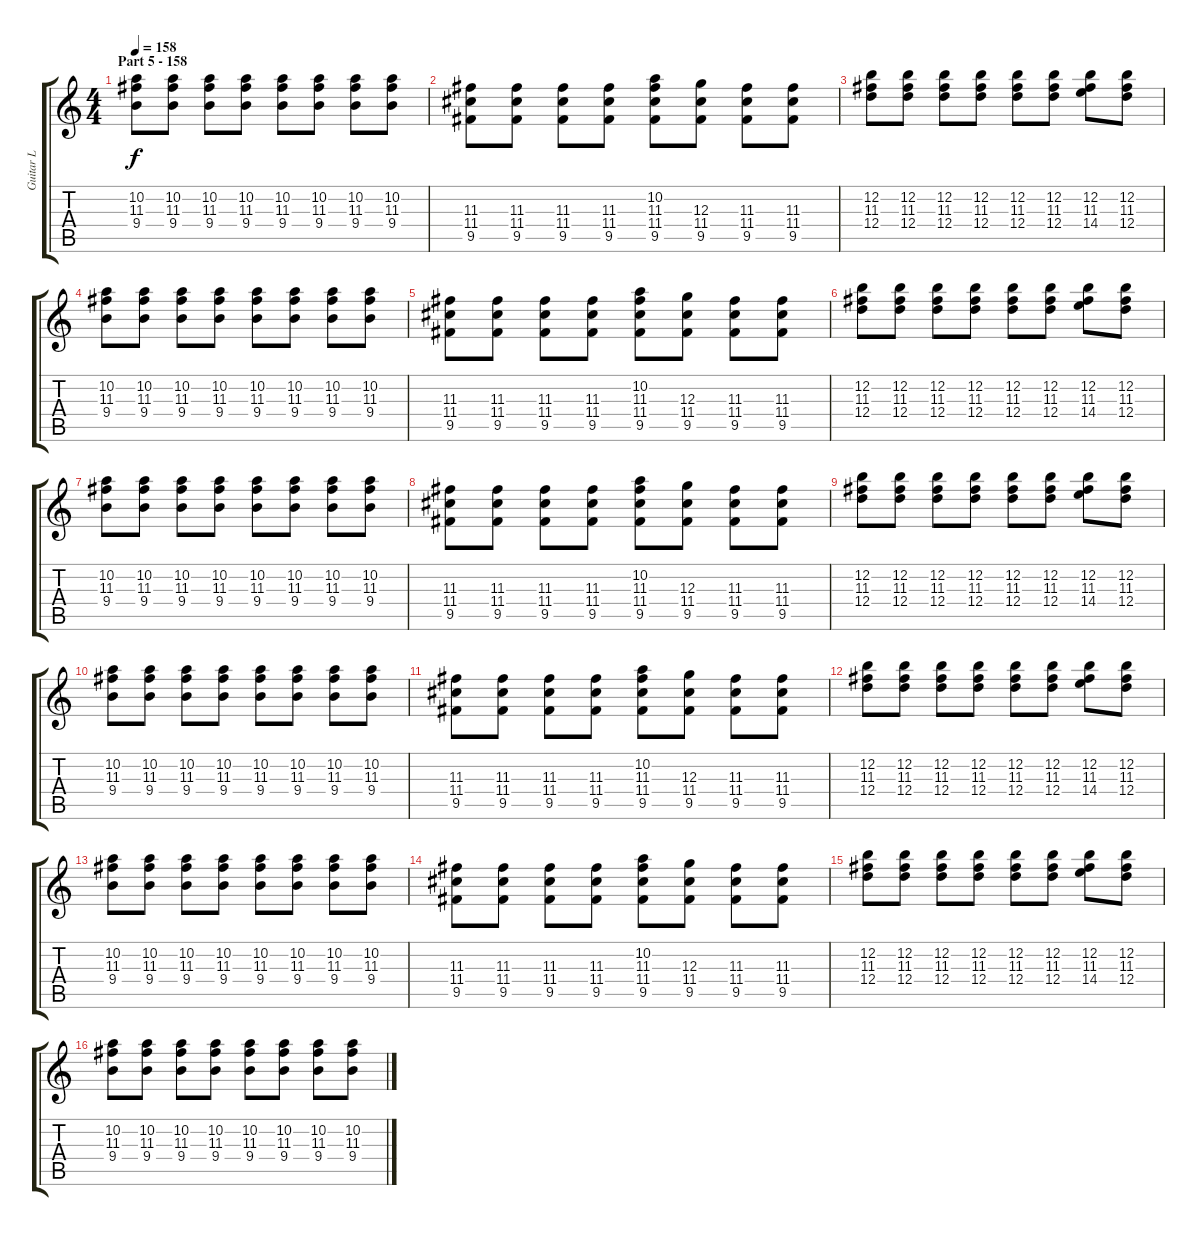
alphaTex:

\track ("Guitar L" "Guitar L") {instrument overdrivenguitar}
\staff {score tabs}
\tuning (E4 B3 G3 D3 A2 D2) {hide}
\ts (4 4)
\section ("" "Part 5 - 158")
\tempo 158
\clef g2
\ks c
(10.2 11.3 9.4).8{dy f} (10.2 11.3 9.4).8 (10.2 11.3 9.4).8 (10.2 11.3 9.4).8 (10.2 11.3 9.4).8 (10.2 11.3 9.4).8 (10.2 11.3 9.4).8 (10.2 11.3 9.4).8 |
(11.3 11.4 9.5).8 (11.3 11.4 9.5).8 (11.3 11.4 9.5).8 (11.3 11.4 9.5).8 (10.2 11.3 11.4 9.5).8 (12.3 11.4 9.5).8 (11.3 11.4 9.5).8 (11.3 11.4 9.5).8 |
(12.2 11.3 12.4).8 (12.2 11.3 12.4).8 (12.2 11.3 12.4).8 (12.2 11.3 12.4).8 (12.2 11.3 12.4).8 (12.2 11.3 12.4).8 (12.2 11.3 14.4).8 (12.2 11.3 12.4).8 |
(10.2 11.3 9.4).8 (10.2 11.3 9.4).8 (10.2 11.3 9.4).8 (10.2 11.3 9.4).8 (10.2 11.3 9.4).8 (10.2 11.3 9.4).8 (10.2 11.3 9.4).8 (10.2 11.3 9.4).8 |
(11.3 11.4 9.5).8 (11.3 11.4 9.5).8 (11.3 11.4 9.5).8 (11.3 11.4 9.5).8 (10.2 11.3 11.4 9.5).8 (12.3 11.4 9.5).8 (11.3 11.4 9.5).8 (11.3 11.4 9.5).8 |
(12.2 11.3 12.4).8 (12.2 11.3 12.4).8 (12.2 11.3 12.4).8 (12.2 11.3 12.4).8 (12.2 11.3 12.4).8 (12.2 11.3 12.4).8 (12.2 11.3 14.4).8 (12.2 11.3 12.4).8 |
(10.2 11.3 9.4).8 (10.2 11.3 9.4).8 (10.2 11.3 9.4).8 (10.2 11.3 9.4).8 (10.2 11.3 9.4).8 (10.2 11.3 9.4).8 (10.2 11.3 9.4).8 (10.2 11.3 9.4).8 |
(11.3 11.4 9.5).8 (11.3 11.4 9.5).8 (11.3 11.4 9.5).8 (11.3 11.4 9.5).8 (10.2 11.3 11.4 9.5).8 (12.3 11.4 9.5).8 (11.3 11.4 9.5).8 (11.3 11.4 9.5).8 |
(12.2 11.3 12.4).8 (12.2 11.3 12.4).8 (12.2 11.3 12.4).8 (12.2 11.3 12.4).8 (12.2 11.3 12.4).8 (12.2 11.3 12.4).8 (12.2 11.3 14.4).8 (12.2 11.3 12.4).8 |
(10.2 11.3 9.4).8 (10.2 11.3 9.4).8 (10.2 11.3 9.4).8 (10.2 11.3 9.4).8 (10.2 11.3 9.4).8 (10.2 11.3 9.4).8 (10.2 11.3 9.4).8 (10.2 11.3 9.4).8 |
(11.3 11.4 9.5).8 (11.3 11.4 9.5).8 (11.3 11.4 9.5).8 (11.3 11.4 9.5).8 (10.2 11.3 11.4 9.5).8 (12.3 11.4 9.5).8 (11.3 11.4 9.5).8 (11.3 11.4 9.5).8 |
(12.2 11.3 12.4).8 (12.2 11.3 12.4).8 (12.2 11.3 12.4).8 (12.2 11.3 12.4).8 (12.2 11.3 12.4).8 (12.2 11.3 12.4).8 (12.2 11.3 14.4).8 (12.2 11.3 12.4).8 |
(10.2 11.3 9.4).8 (10.2 11.3 9.4).8 (10.2 11.3 9.4).8 (10.2 11.3 9.4).8 (10.2 11.3 9.4).8 (10.2 11.3 9.4).8 (10.2 11.3 9.4).8 (10.2 11.3 9.4).8 |
(11.3 11.4 9.5).8 (11.3 11.4 9.5).8 (11.3 11.4 9.5).8 (11.3 11.4 9.5).8 (10.2 11.3 11.4 9.5).8 (12.3 11.4 9.5).8 (11.3 11.4 9.5).8 (11.3 11.4 9.5).8 |
(12.2 11.3 12.4).8 (12.2 11.3 12.4).8 (12.2 11.3 12.4).8 (12.2 11.3 12.4).8 (12.2 11.3 12.4).8 (12.2 11.3 12.4).8 (12.2 11.3 14.4).8 (12.2 11.3 12.4).8 |
(10.2 11.3 9.4).8 (10.2 11.3 9.4).8 (10.2 11.3 9.4).8 (10.2 11.3 9.4).8 (10.2 11.3 9.4).8 (10.2 11.3 9.4).8 (10.2 11.3 9.4).8 (10.2 11.3 9.4).8
